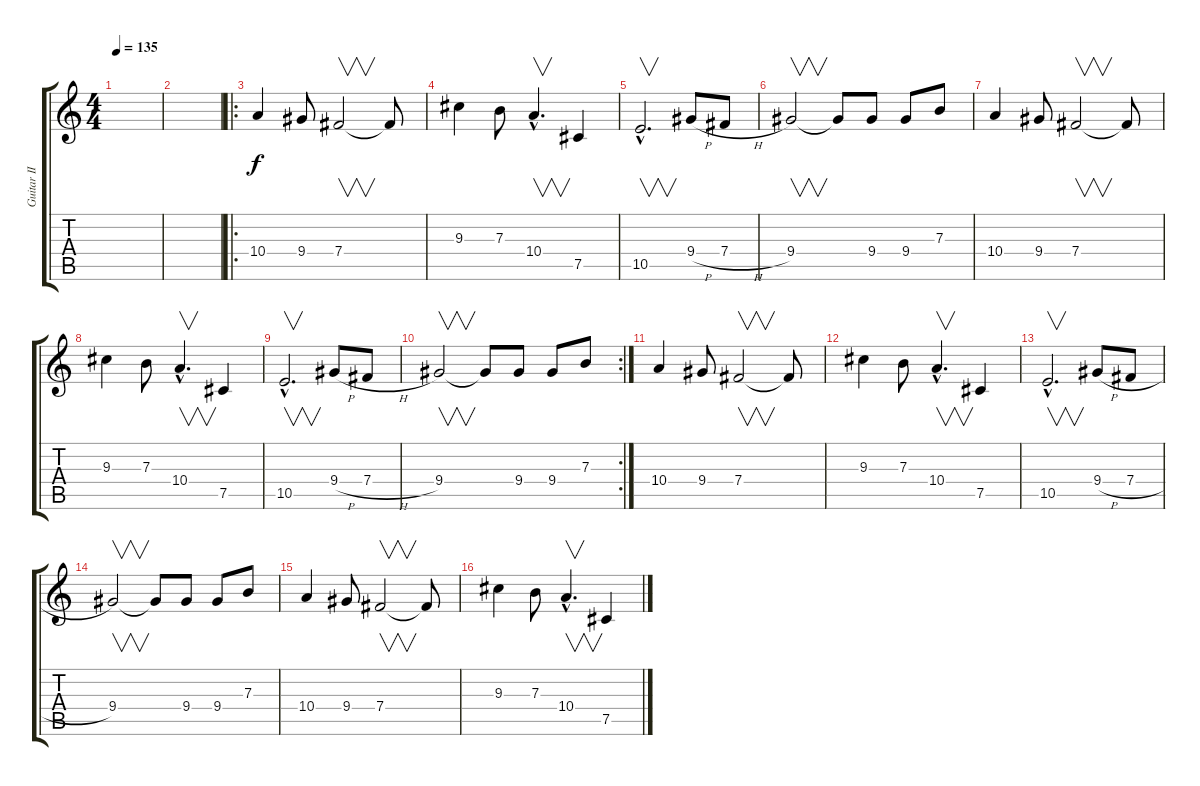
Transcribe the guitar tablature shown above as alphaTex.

\track ("Guitar II ( Melody )" "Guitar II ") {instrument distortionguitar}
\staff {score tabs}
\tuning (Db4 Ab3 E3 B2 Gb2 Db2) {hide}
\ts (4 4)
\tempo 135
\clef g2
\ks c
|
|
\ro
10.4.4 9.4.8 7.4.2{v} 7.4{t}.8 |
9.3.4 7.3.8 10.4{hac}.4{v d} 7.5.4 |
10.5{hac}.2{v d} 9.4{h}.8 7.4{h}.8 |
9.4.2{v} 9.4{t}.8 9.4.8 9.4.8 7.3.8 |
10.4.4 9.4.8 7.4.2{v} 7.4{t}.8 |
9.3.4 7.3.8 10.4{hac}.4{v d} 7.5.4 |
10.5{hac}.2{v d} 9.4{h}.8 7.4{h}.8 |
\rc 2
9.4.2{v} 9.4{t}.8 9.4.8 9.4.8 7.3.8 |
10.4.4 9.4.8 7.4.2{v} 7.4{t}.8 |
9.3.4 7.3.8 10.4{hac}.4{v d} 7.5.4 |
10.5{hac}.2{v d} 9.4{h}.8 7.4{h}.8 |
9.4.2{v} 9.4{t}.8 9.4.8 9.4.8 7.3.8 |
10.4.4 9.4.8 7.4.2{v} 7.4{t}.8 |
9.3.4 7.3.8 10.4{hac}.4{v d} 7.5.4
